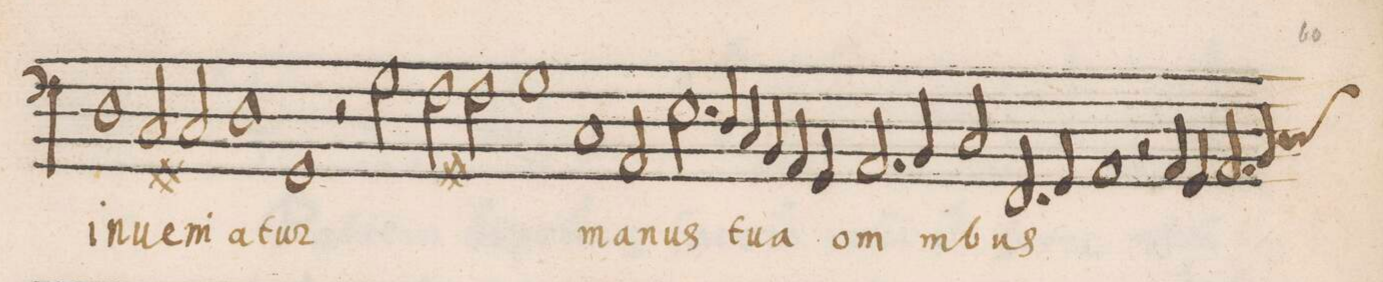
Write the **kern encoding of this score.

**kern	**text
*I"BASSVS	*
*clefF4	*
*k[]	*
*met(C|)	*
*M2/1	*
=15-	=15-
1D	in-
2C#X/	-ue-
2C#/	-ni-
=16-	=16-
1D	-a-
1GG	-tur
=17-	=17-
2r	.
2G\	.
2F#X\	.
2F#\	.
=18-	=18-
1G	.
1Cny	.
=19-	=19-
2AA/	ma-
2.E\	-nus
4D/	.
4C/	tu-
4BB/	-a
=20-	=20-
4AA/	.
4GG/	.
2.AA/	om-
4BB/	-ni-
2C/	.
=21-	=21-
2.FF/	-bus
4GG/	.
1AA	.
=22-	=22-
2r	.
4AA/	.
4GG/	.
2.AA/	.
*custos:C	*
4BB/	.
=23-	=23-
*-	*-
